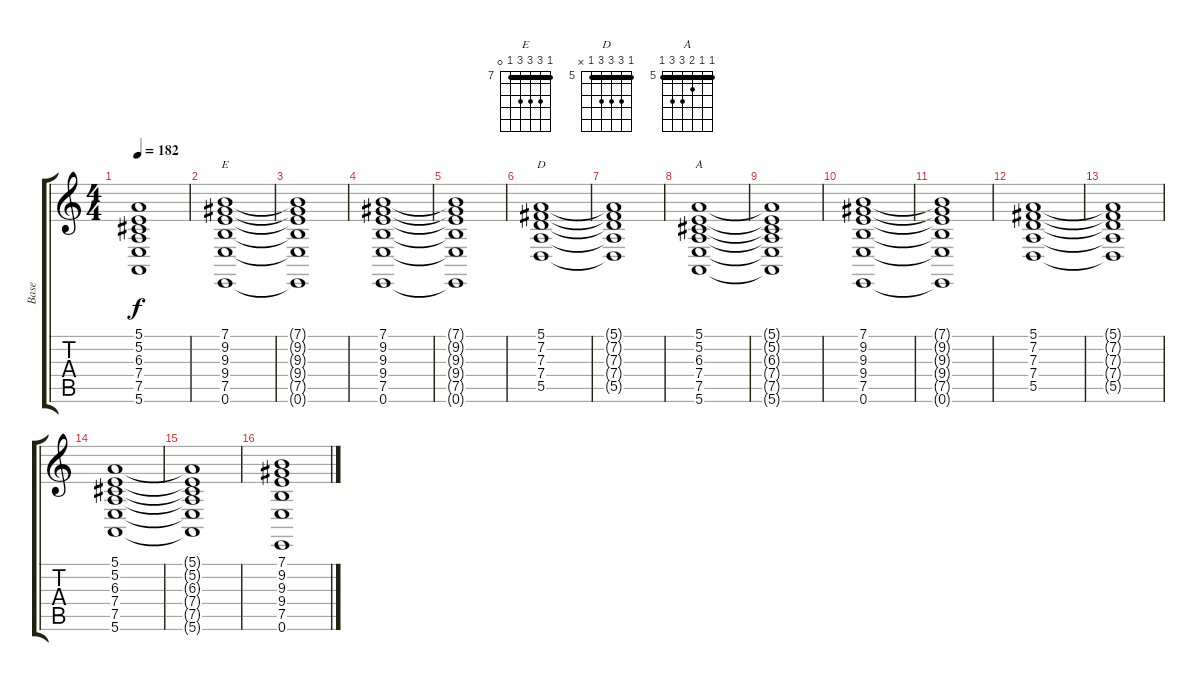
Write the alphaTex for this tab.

\track ("Base" "Base") {instrument brightacousticpiano}
\staff {score tabs}
\tuning (E4 B3 G3 D3 A2 E2) {hide}
\chord ("E" 7 9 9 9 7 0) {firstfret 7 barre 7}
\chord ("D" 5 7 7 7 5 x) {firstfret 5 barre 5}
\chord ("A" 5 5 6 7 7 5) {firstfret 5 barre 5}
\ts (4 4)
\tempo 182
\clef g2
\ks c
(5.1{t} 5.2{t} 6.3{t} 7.4{t} 7.5{t} 5.6{t}).1{dy f} |
(7.1 9.2 9.3 9.4 7.5 0.6).1{ch "E"} |
(7.1{t} 9.2{t} 9.3{t} 9.4{t} 7.5{t} 0.6{t}).1 |
(7.1 9.2 9.3 9.4 7.5 0.6).1 |
(7.1{t} 9.2{t} 9.3{t} 9.4{t} 7.5{t} 0.6{t}).1 |
(5.1 7.2 7.3 7.4 5.5).1{ch "D"} |
(5.1{t} 7.2{t} 7.3{t} 7.4{t} 5.5{t}).1 |
(5.1 5.2 6.3 7.4 7.5 5.6).1{ch "A"} |
(5.1{t} 5.2{t} 6.3{t} 7.4{t} 7.5{t} 5.6{t}).1 |
(7.1 9.2 9.3 9.4 7.5 0.6).1 |
(7.1{t} 9.2{t} 9.3{t} 9.4{t} 7.5{t} 0.6{t}).1 |
(5.1 7.2 7.3 7.4 5.5).1 |
(5.1{t} 7.2{t} 7.3{t} 7.4{t} 5.5{t}).1 |
(5.1 5.2 6.3 7.4 7.5 5.6).1 |
(5.1{t} 5.2{t} 6.3{t} 7.4{t} 7.5{t} 5.6{t}).1 |
(7.1 9.2 9.3 9.4 7.5 0.6).1
